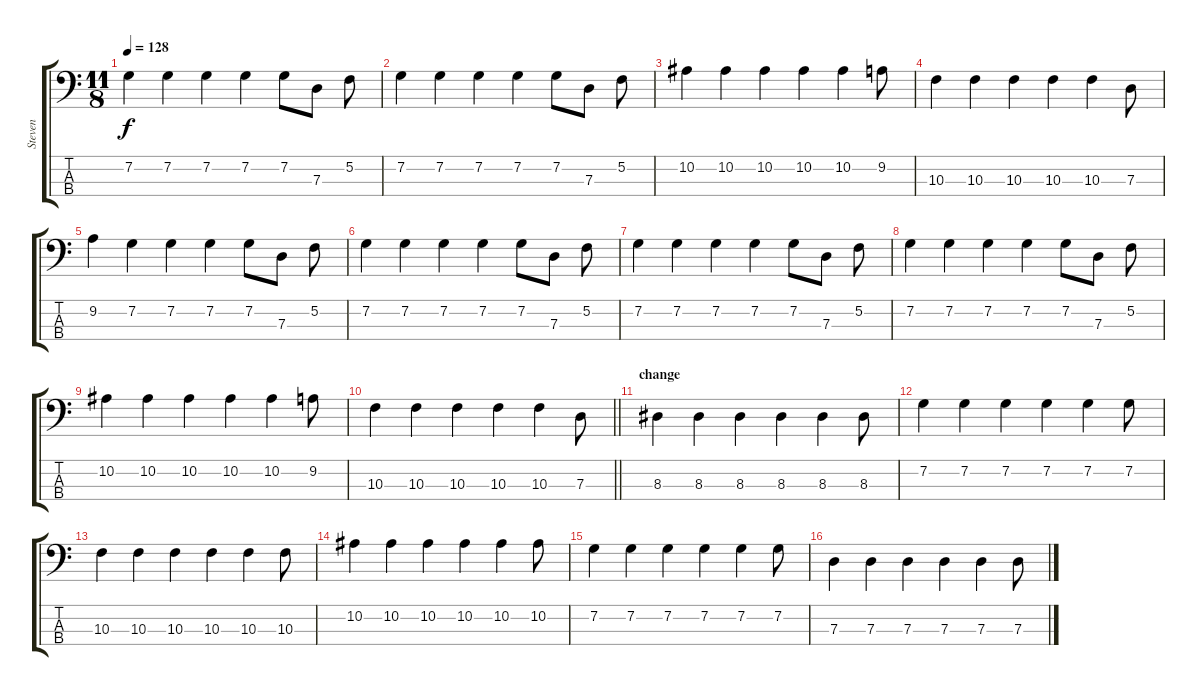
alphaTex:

\track ("Steven" "Steven") {instrument electricbasspick}
\staff {score tabs}
\tuning (F2 C2 G1 D1) {hide}
\ts (11 8)
\tempo 128
\clef f4
\ks c
7.2.4{dy f} 7.2.4 7.2.4 7.2.4 7.2.8 7.3.8 5.2.8 |
7.2.4 7.2.4 7.2.4 7.2.4 7.2.8 7.3.8 5.2.8 |
10.2.4 10.2.4 10.2.4 10.2.4 10.2.4 9.2.8 |
10.3.4 10.3.4 10.3.4 10.3.4 10.3.4 7.3.8 |
9.2.4 7.2.4 7.2.4 7.2.4 7.2.8 7.3.8 5.2.8 |
7.2.4 7.2.4 7.2.4 7.2.4 7.2.8 7.3.8 5.2.8 |
7.2.4 7.2.4 7.2.4 7.2.4 7.2.8 7.3.8 5.2.8 |
7.2.4 7.2.4 7.2.4 7.2.4 7.2.8 7.3.8 5.2.8 |
10.2.4 10.2.4 10.2.4 10.2.4 10.2.4 9.2.8 |
\barLineRight lightlight
10.3.4 10.3.4 10.3.4 10.3.4 10.3.4 7.3.8 |
\section ("" "change")
8.3.4 8.3.4 8.3.4 8.3.4 8.3.4 8.3.8 |
7.2.4 7.2.4 7.2.4 7.2.4 7.2.4 7.2.8 |
10.3.4 10.3.4 10.3.4 10.3.4 10.3.4 10.3.8 |
10.2.4 10.2.4 10.2.4 10.2.4 10.2.4 10.2.8 |
7.2.4 7.2.4 7.2.4 7.2.4 7.2.4 7.2.8 |
7.3.4 7.3.4 7.3.4 7.3.4 7.3.4 7.3.8
